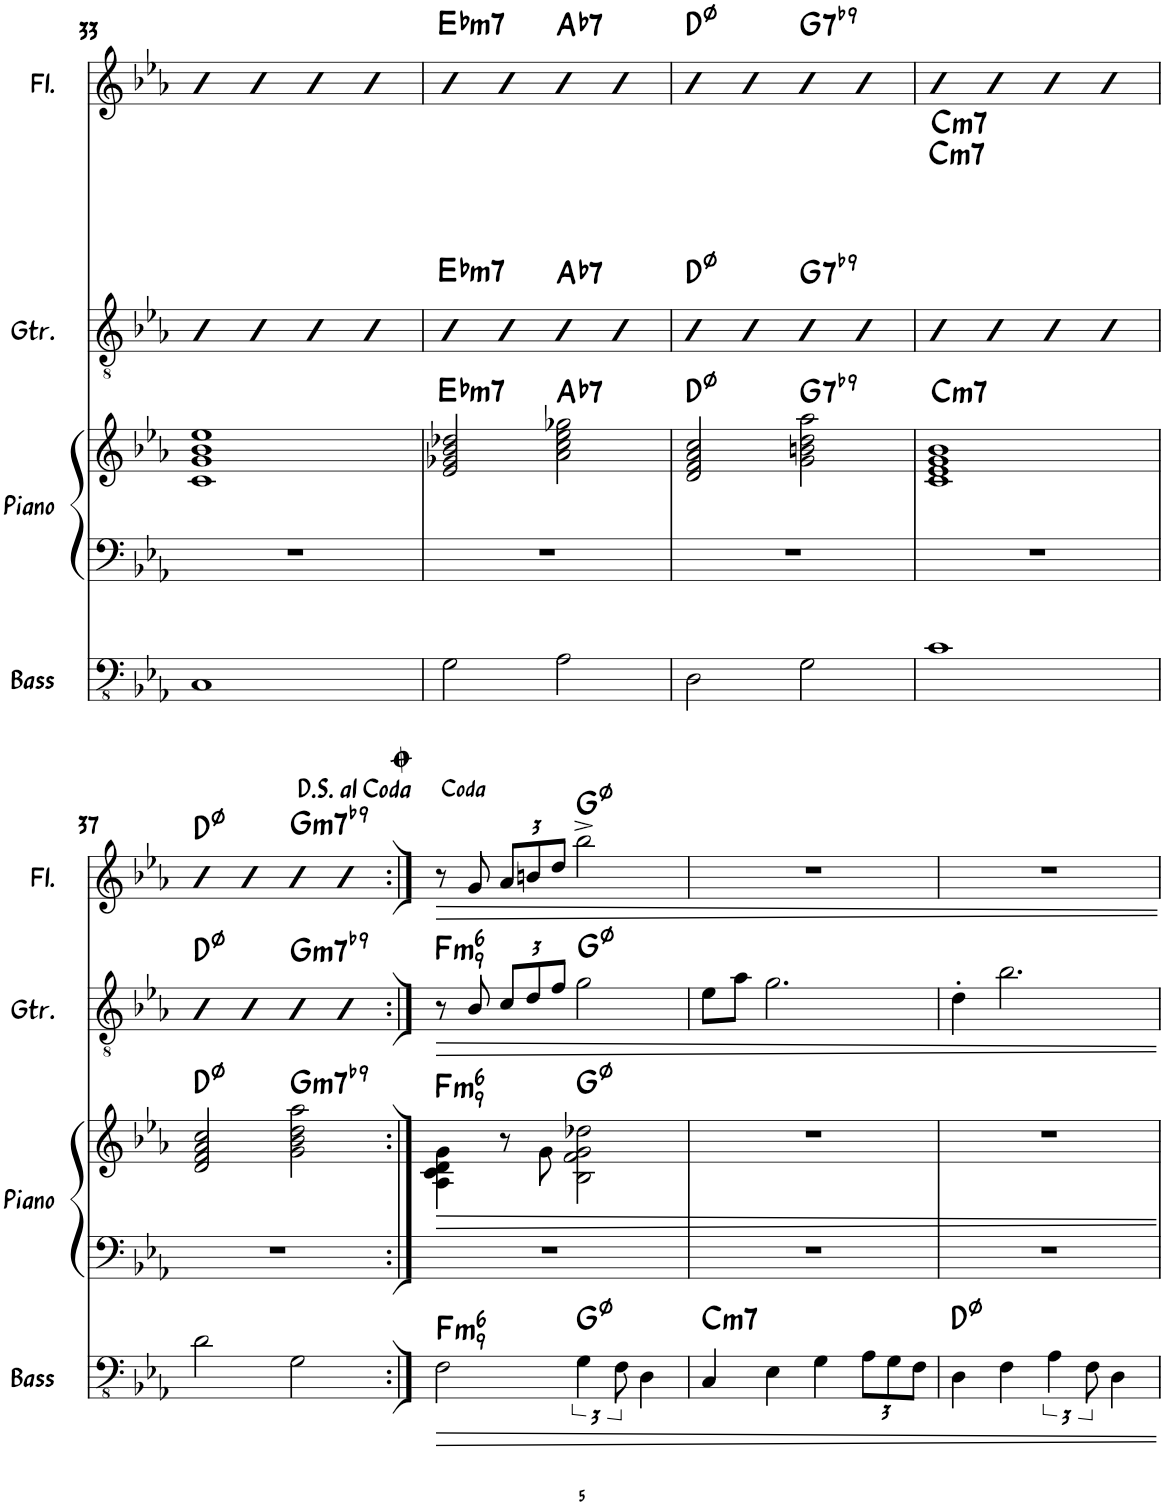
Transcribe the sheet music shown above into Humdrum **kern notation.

**kern	**harte	**kern	**harte	**kern	**harte	**kern	**harte
*part4	*part4	*part3	*part3	*part2	*part2	*part1	*part1
*staff4	*	*staff3	*	*staff2	*	*staff1	*
*I"Bass	*	*I"Piano	*	*I"Guitar	*	*I"Flute	*
*I'Bass	*	*I'Piano	*	*I'Gtr.	*	*I'Fl.	*
!!LO:PB:g=z
*clefFv4	*	*clefG2	*	*clefGv2	*	*clefG2	*
*k[b-e-a-]	*	*k[b-e-a-]	*	*k[b-e-a-]	*	*k[b-e-a-]	*
*M4/4	*	*M4/4	*	*M4/4	*	*M4/4	*
=33	=33	=33	=33	=33	=33	=33	=33
1CC	.	1c 1g 1b- 1ee-	.	4B-	.	4b-	.
.	.	.	.	4B-	.	4b-	.
.	.	.	.	4B-	.	4b-	.
.	.	.	.	4B-	.	4b-	.
=34	=34	=34	=34	=34	=34	=34	=34
!	!	!	!LO:H:kt=m7	!	!LO:H:kt=m7	!	!LO:H:kt=m7
2GG\	.	2e-/ 2g-X/ 2b-/ 2dd-X/	Eb:min7	4B-	Eb:min7	4b-	Eb:min7
.	.	.	.	4B-	.	4b-	.
!	!	!	!LO:H:kt=7	!	!LO:H:kt=7	!	!LO:H:kt=7
2AA-\	.	2a-\ 2cc\ 2ee-\ 2gg-X\	Ab:7	4B-	Ab:7	4b-	Ab:7
.	.	.	.	4B-	.	4b-	.
=35	=35	=35	=35	=35	=35	=35	=35
2DD\	.	2d/ 2f/ 2a-/ 2cc/	D:hdim7	4B-	D:hdim7	4b-	D:hdim7
.	.	.	.	4B-	.	4b-	.
!	!	!	!LO:H:kt=7	!	!LO:H:kt=7	!	!LO:H:kt=7
2GG\	.	2g\ 2bn\ 2dd\ 2aa-\	G:7(b9)	4B-	G:7(b9)	4b-	G:7(b9)
.	.	.	.	4B-	.	4b-	.
=36	=36	=36	=36	=36	=36	=36	=36
!	!	!	!LO:H:kt=m7	!	!LO:H:n=1:kt=m7	!	!
!	!	!	!	!	!LO:H:n=2:kt=m7	!	!
1C	.	1c 1e- 1g 1b-	C:min7	4B-	C:min7 C:min7	4b-	.
.	.	.	.	4B-	.	4b-	.
.	.	.	.	4B-	.	4b-	.
.	.	.	.	4B-	.	4b-	.
!!LO:LB:g=z
=37	=37	=37	=37	=37	=37	=37	=37
2D\	.	2d/ 2f/ 2a-/ 2cc/	D:hdim7	4B-	D:hdim7	4b-	D:hdim7
.	.	.	.	4B-	.	4b-	.
!	!	!	!LO:H:kt=m7	!	!LO:H:kt=m7	!	!LO:H:kt=m7
2GG\	.	2g\ 2b-\ 2dd\ 2aa-\	G:min7(b9)	4B-	G:min7(b9)	4b-	G:min7(b9)
.	.	.	.	4B-	.	4b-	.
=38:|!	=38:|!	=38:|!	=38:|!	=38:|!	=38:|!	=38:|!	=38:|!
!	!LO:H:kt=m6	!	!LO:H:kt=m6	!	!LO:H:kt=m6	!	!
2FF\	F:min6(9)	4A-\ 4c\ 4d\ 4g\	F:min6(9)	8r	F:min6(9)	8r	.
.	.	.	.	8B-/	.	8g/	.
*	*	*	*	*Xbrackettup	*	*Xbrackettup	*
.	.	8r	.	12c/L	.	12a-/L	.
.	.	.	.	12d/	.	12bn/	.
.	.	8g\	.	.	.	.	.
.	.	.	.	12f/J	.	12dd/J	.
6GG\	G:hdim7	2B-\ 2f\ 2g\ 2dd-X\	G:hdim7	2g\	G:hdim7	2bb-^\	G:hdim7
12FF\	.	.	.	.	.	.	.
4DD\	.	.	.	.	.	.	.
=39	=39	=39	=39	=39	=39	=39	=39
!	!LO:H:kt=m7	!	!	!	!	!	!
4CC/	C:min7	1r	.	8e-\L	.	1r	.
.	.	.	.	8a-\J	.	.	.
4EE-\	.	.	.	2.g\	.	.	.
4GG\	.	.	.	.	.	.	.
*Xbrackettup	*	*	*	*	*	*	*
12AA-\L	.	.	.	.	.	.	.
12GG\	.	.	.	.	.	.	.
12FF\J	.	.	.	.	.	.	.
=40	=40	=40	=40	=40	=40	=40	=40
4DD\	D:hdim7	1r	.	4d'\	.	1r	.
4FF\	.	.	.	2.b-\	.	.	.
*brackettup	*	*	*	*	*	*	*
6AA-\	.	.	.	.	.	.	.
12FF\	.	.	.	.	.	.	.
4DD\	.	.	.	.	.	.	.
=	=	=	=	=	=	=	=
*-	*-	*-	*-	*-	*-	*-	*-
